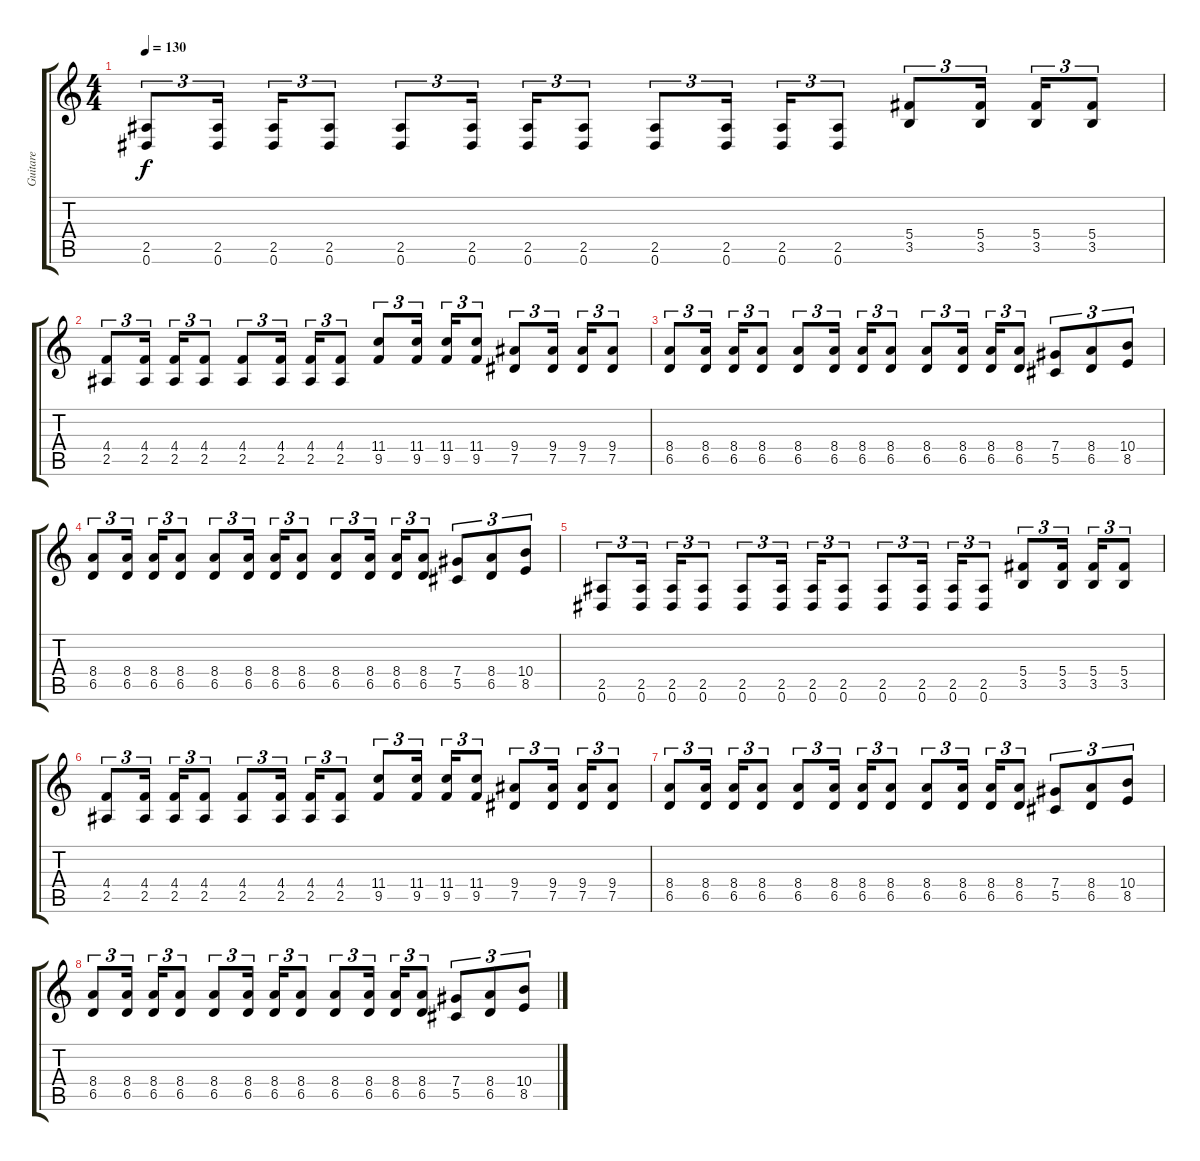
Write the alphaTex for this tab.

\track ("Guitare " "Guitare ") {instrument acousticguitarsteel}
\staff {score tabs}
\tuning (Eb4 Bb3 Gb3 Db3 Ab2 Eb2) {hide}
\ts (4 4)
\tempo 130
\clef g2
\ks c
(2.5 0.6).8{tu (3 2) dy f} (2.5 0.6).16{tu (3 2)} (2.5 0.6).16{tu (3 2)} (2.5 0.6).8{tu (3 2)} (2.5 0.6).8{tu (3 2)} (2.5 0.6).16{tu (3 2)} (2.5 0.6).16{tu (3 2)} (2.5 0.6).8{tu (3 2)} (2.5 0.6).8{tu (3 2)} (2.5 0.6).16{tu (3 2)} (2.5 0.6).16{tu (3 2)} (2.5 0.6).8{tu (3 2)} (5.4 3.5).8{tu (3 2)} (5.4 3.5).16{tu (3 2)} (5.4 3.5).16{tu (3 2)} (5.4 3.5).8{tu (3 2)} |
(4.4 2.5).8{tu (3 2)} (4.4 2.5).16{tu (3 2)} (4.4 2.5).16{tu (3 2)} (4.4 2.5).8{tu (3 2)} (4.4 2.5).8{tu (3 2)} (4.4 2.5).16{tu (3 2)} (4.4 2.5).16{tu (3 2)} (4.4 2.5).8{tu (3 2)} (11.4 9.5).8{tu (3 2)} (11.4 9.5).16{tu (3 2)} (11.4 9.5).16{tu (3 2)} (11.4 9.5).8{tu (3 2)} (9.4 7.5).8{tu (3 2)} (9.4 7.5).16{tu (3 2)} (9.4 7.5).16{tu (3 2)} (9.4 7.5).8{tu (3 2)} |
(8.4 6.5).8{tu (3 2)} (8.4 6.5).16{tu (3 2)} (8.4 6.5).16{tu (3 2)} (8.4 6.5).8{tu (3 2)} (8.4 6.5).8{tu (3 2)} (8.4 6.5).16{tu (3 2)} (8.4 6.5).16{tu (3 2)} (8.4 6.5).8{tu (3 2)} (8.4 6.5).8{tu (3 2)} (8.4 6.5).16{tu (3 2)} (8.4 6.5).16{tu (3 2)} (8.4 6.5).8{tu (3 2)} (7.4 5.5).8{tu (3 2)} (8.4 6.5).8{tu (3 2)} (10.4 8.5).8{tu (3 2)} |
(8.4 6.5).8{tu (3 2)} (8.4 6.5).16{tu (3 2)} (8.4 6.5).16{tu (3 2)} (8.4 6.5).8{tu (3 2)} (8.4 6.5).8{tu (3 2)} (8.4 6.5).16{tu (3 2)} (8.4 6.5).16{tu (3 2)} (8.4 6.5).8{tu (3 2)} (8.4 6.5).8{tu (3 2)} (8.4 6.5).16{tu (3 2)} (8.4 6.5).16{tu (3 2)} (8.4 6.5).8{tu (3 2)} (7.4 5.5).8{tu (3 2)} (8.4 6.5).8{tu (3 2)} (10.4 8.5).8{tu (3 2)} |
(2.5 0.6).8{tu (3 2)} (2.5 0.6).16{tu (3 2)} (2.5 0.6).16{tu (3 2)} (2.5 0.6).8{tu (3 2)} (2.5 0.6).8{tu (3 2)} (2.5 0.6).16{tu (3 2)} (2.5 0.6).16{tu (3 2)} (2.5 0.6).8{tu (3 2)} (2.5 0.6).8{tu (3 2)} (2.5 0.6).16{tu (3 2)} (2.5 0.6).16{tu (3 2)} (2.5 0.6).8{tu (3 2)} (5.4 3.5).8{tu (3 2)} (5.4 3.5).16{tu (3 2)} (5.4 3.5).16{tu (3 2)} (5.4 3.5).8{tu (3 2)} |
(4.4 2.5).8{tu (3 2) volume 13} (4.4 2.5).16{tu (3 2)} (4.4 2.5).16{tu (3 2)} (4.4 2.5).8{tu (3 2)} (4.4 2.5).8{tu (3 2)} (4.4 2.5).16{tu (3 2)} (4.4 2.5).16{tu (3 2)} (4.4 2.5).8{tu (3 2)} (11.4 9.5).8{tu (3 2)} (11.4 9.5).16{tu (3 2)} (11.4 9.5).16{tu (3 2)} (11.4 9.5).8{tu (3 2)} (9.4 7.5).8{tu (3 2)} (9.4 7.5).16{tu (3 2)} (9.4 7.5).16{tu (3 2)} (9.4 7.5).8{tu (3 2)} |
(8.4 6.5).8{tu (3 2) volume 12} (8.4 6.5).16{tu (3 2)} (8.4 6.5).16{tu (3 2)} (8.4 6.5).8{tu (3 2)} (8.4 6.5).8{tu (3 2)} (8.4 6.5).16{tu (3 2)} (8.4 6.5).16{tu (3 2)} (8.4 6.5).8{tu (3 2)} (8.4 6.5).8{tu (3 2)} (8.4 6.5).16{tu (3 2)} (8.4 6.5).16{tu (3 2)} (8.4 6.5).8{tu (3 2)} (7.4 5.5).8{tu (3 2)} (8.4 6.5).8{tu (3 2)} (10.4 8.5).8{tu (3 2)} |
(8.4 6.5).8{tu (3 2) volume 10} (8.4 6.5).16{tu (3 2)} (8.4 6.5).16{tu (3 2)} (8.4 6.5).8{tu (3 2)} (8.4 6.5).8{tu (3 2)} (8.4 6.5).16{tu (3 2)} (8.4 6.5).16{tu (3 2)} (8.4 6.5).8{tu (3 2)} (8.4 6.5).8{tu (3 2)} (8.4 6.5).16{tu (3 2)} (8.4 6.5).16{tu (3 2)} (8.4 6.5).8{tu (3 2)} (7.4 5.5).8{tu (3 2)} (8.4 6.5).8{tu (3 2)} (10.4 8.5).8{tu (3 2)}
